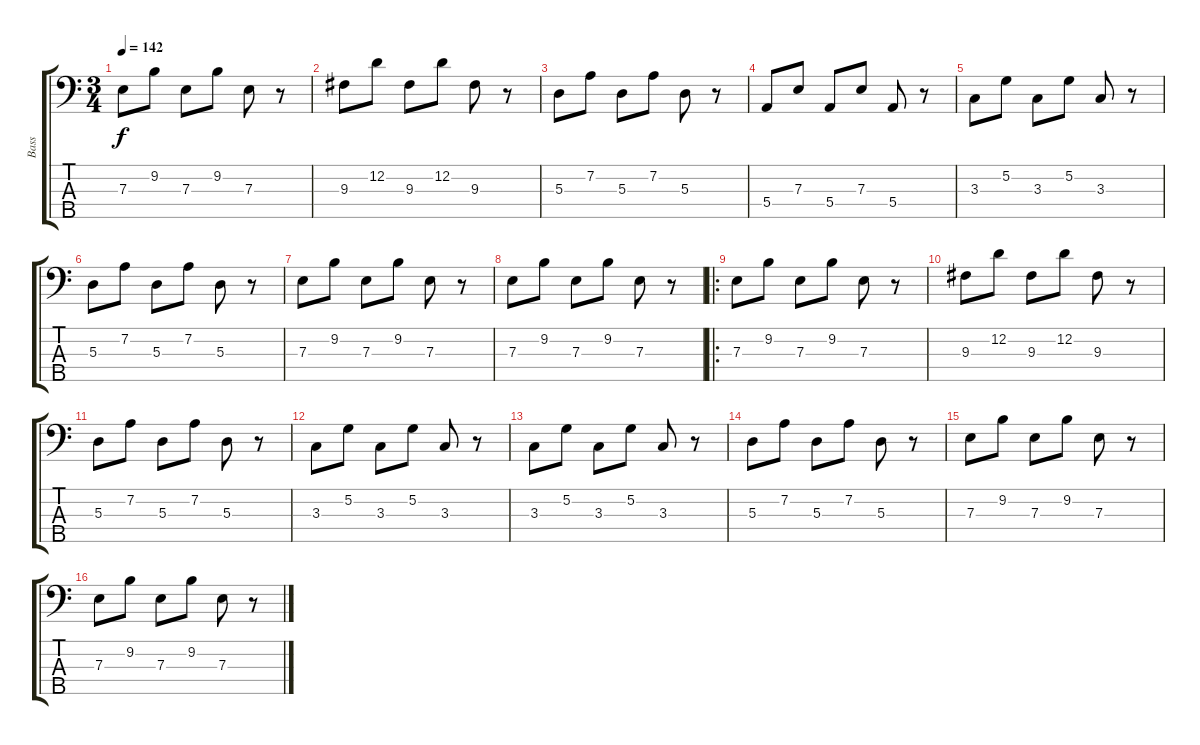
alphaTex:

\track ("Bass" "Bass") {instrument electricbassfinger}
\staff {score tabs}
\tuning (G2 D2 A1 E1 B0) {hide}
\ts (3 4)
\tempo 142
\clef f4
\ks c
7.3.8{dy f} 9.2.8 7.3.8 9.2.8 7.3.8 r.8 |
9.3.8 12.2.8 9.3.8 12.2.8 9.3.8 r.8 |
5.3.8 7.2.8 5.3.8 7.2.8 5.3.8 r.8 |
5.4.8 7.3.8 5.4.8 7.3.8 5.4.8 r.8 |
3.3.8 5.2.8 3.3.8 5.2.8 3.3.8 r.8 |
5.3.8 7.2.8 5.3.8 7.2.8 5.3.8 r.8 |
7.3.8 9.2.8 7.3.8 9.2.8 7.3.8 r.8 |
7.3.8 9.2.8 7.3.8 9.2.8 7.3.8 r.8 |
\ro
7.3.8 9.2.8 7.3.8 9.2.8 7.3.8 r.8 |
9.3.8 12.2.8 9.3.8 12.2.8 9.3.8 r.8 |
5.3.8 7.2.8 5.3.8 7.2.8 5.3.8 r.8 |
3.3.8 5.2.8 3.3.8 5.2.8 3.3.8 r.8 |
3.3.8 5.2.8 3.3.8 5.2.8 3.3.8 r.8 |
5.3.8 7.2.8 5.3.8 7.2.8 5.3.8 r.8 |
7.3.8 9.2.8 7.3.8 9.2.8 7.3.8 r.8 |
7.3.8 9.2.8 7.3.8 9.2.8 7.3.8 r.8
